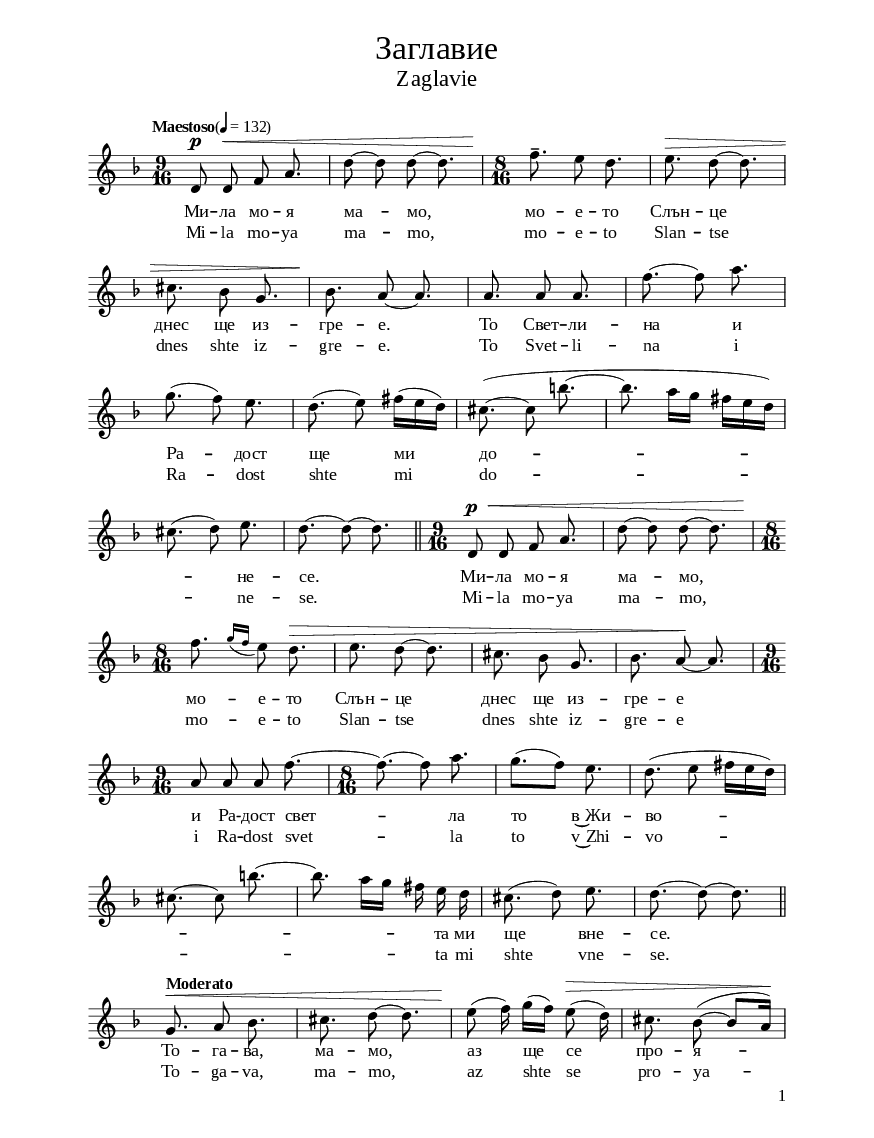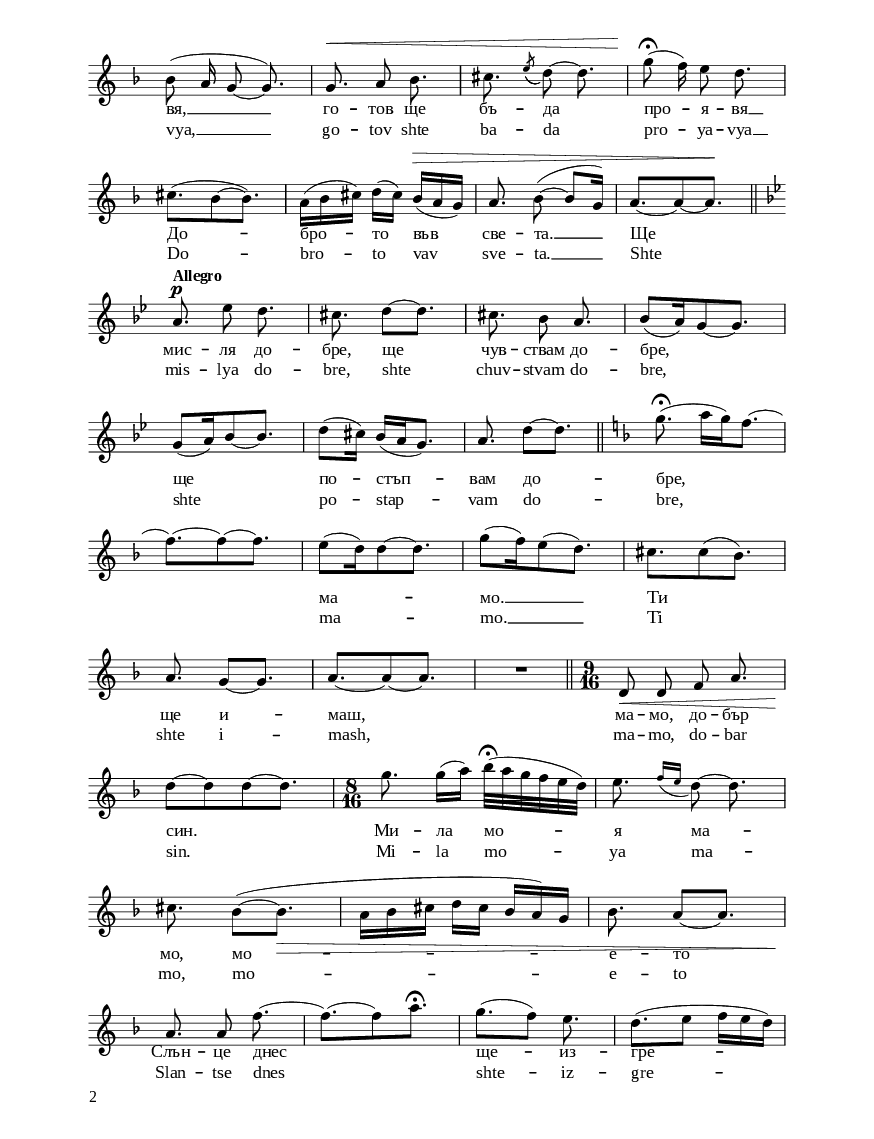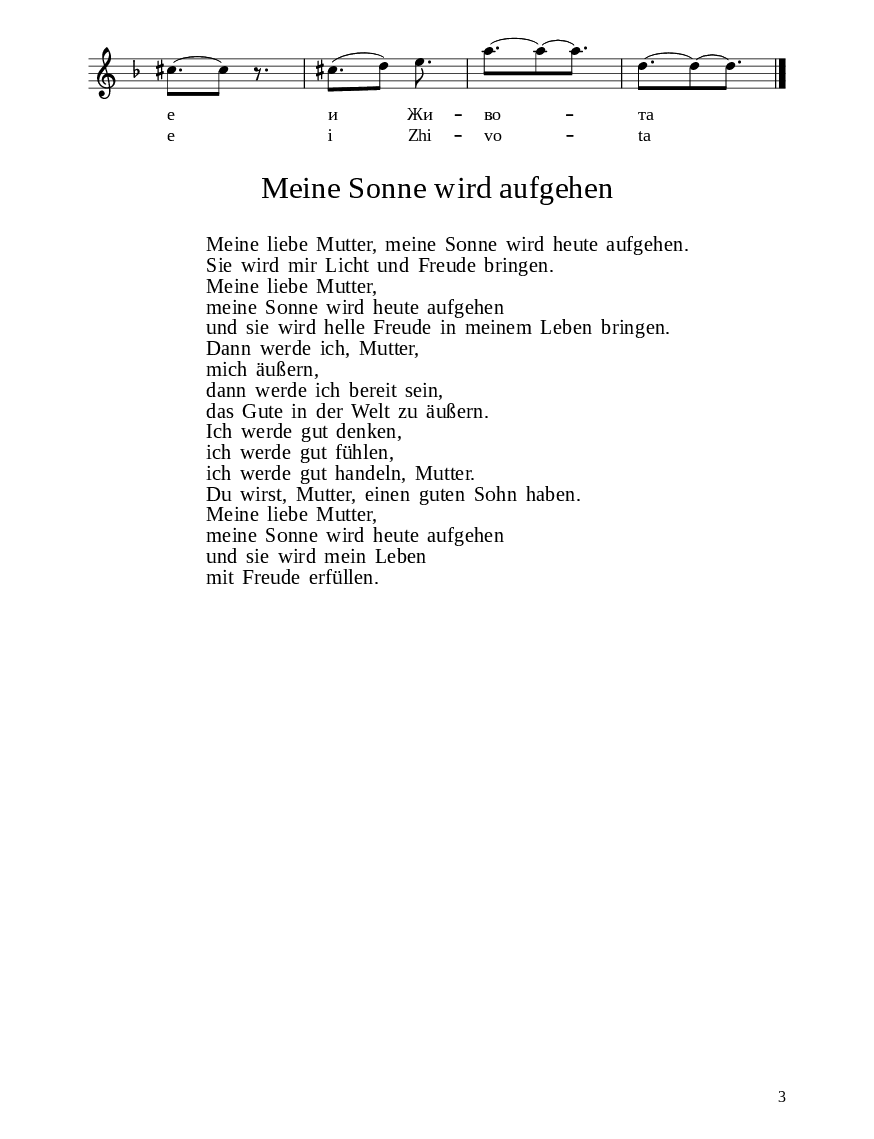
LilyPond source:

\version "2.20.0"

\paper {
  #(set-paper-size "a5")
}

\bookpart {
  \paper {
    print-all-headers = ##t
    print-page-number = ##t
    print-first-page-number = ##t

    % put page numbers on the bottom
    oddHeaderMarkup = \markup ""
    evenHeaderMarkup = \markup ""
    oddFooterMarkup = \markup
    \fill-line {
      ""
      \on-the-fly #print-page-number-check-first \fromproperty #'page:page-number-string
    }
    evenFooterMarkup = \markup
    \fill-line {
      \on-the-fly #print-page-number-check-first \fromproperty #'page:page-number-string
      ""
    }

    left-margin = 1.5\cm
    right-margin = 1.5\cm
    top-margin = 1.6\cm
    bottom-margin = 1.2\cm
    ragged-bottom = ##t % do not spread the staves to fill the whole vertical space

    % change lyrics and titles font (affects notes also)
    fonts =
    #(make-pango-font-tree
      "Times New Roman"
      "DejaVu Sans"
      "DejaVu Sans Mono"
      (/ (* staff-height pt) 3.6))

    % change distance between staves
    system-system-spacing =
    #'((basic-distance . 12)
       (minimum-distance . 6)
       (padding . 1)
       (stretchability . 12))
  }

  \header {
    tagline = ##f
  }

  \score{
    \layout {
      indent = 0.0\cm % remove first line indentation
      %ragged-last = ##t % do not spread last line to fill the whole space
      \context {
        \Score
        \omit BarNumber %remove bar numbers
      } % context

      \context {
        % change staff size
        \Staff
        fontSize = #+0 % affects notes size only
        \override StaffSymbol #'staff-space = #(magstep -3)
        \override StaffSymbol #'thickness = #0.5
        \override BarLine #'hair-thickness = #1
        %\override StaffSymbol #'ledger-line-thickness = #'(0 . 0)
      }

      \context {
        % adjust space between staff and lyrics and between the two lyric lines
        \Lyrics
        \override VerticalAxisGroup.nonstaff-relatedstaff-spacing = #'((basic-distance . 4.5))
        \override VerticalAxisGroup.nonstaff-nonstaff-spacing = #'((minimum-distance . 2))
      }
    } % layout

    \new Voice \absolute {
      \clef treble
      \key d \minor
      \time 9/16
      \tempo \markup {
        % make tempo note smaller
        \concat {
          "Maestoso" \normal-text { "(" }
          \teeny \general-align #Y #DOWN \note #"4" #0.8
          \normal-text { " = 132)" }
        }
      }
      \autoBeamOff
      d'8 ^\p  d'8 ^\<  f'8  a'8. | % 2
      d''8 ~   d''8  d''8 ~  d''8.
      | % 3
      \time 8/16  | % 3
      f''8. -- ^\!  e''8  d''8. | % 4
      e''8. ^\>  d''8 ~  d''8. \break | % 5
      cis''8.  bes'8  g'8. | % 6
      bes'8. ^\!  a'8 ~   a'8. | % 7
      a'8.  a'8  a'8. | % 8
      f''8. ~   f''8  a''8. \break | % 9
      g''8. (   f''8 ) e''8. |
      d''8. (   e''8 )   fis''16 ( [
      e''16  d''16 ) ] | % 11
      cis''8. ( ~   cis''8  b''8. ~  | % 12
      b''8.  a''16 [  g''16 ]  fis''16
      [  e''16  d''16 ) ] \break | % 13
      cis''8. (   d''8 )   e''8. | % 14
      d''8. ~   d''8 ~  d''8. \bar "||"
      \time 9/16  | % 15
      d'8 ^\p ^\<  d'8  f'8  a'8. | % 16
      d''8 ~   d''8  d''8 ~  d''8.
      \break | % 17
      \time 8/16  | % 17
      f''8. ^\! \grace {  g''16 ( [  f''16 ] }
      e''8 )  d''8. ^\> | % 18
      e''8.  d''8 ~   d''8.  | % 19
      cis''8.  bes'8  g'8. |
      bes'8.  a'8 ~  ^\!  a'8.  \break | % 21
      \time 9/16  | % 21
      a'8  a'8  a'8   f''8. ~  | % 22
      \time 8/16  | % 22
      f''8. ~   f''8   a''8. | % 23
      g''8. ( [  f''8 ) ]  e''8. | % 24
      d''8. (   e''8   fis''16 [
      e''16  d''16 ) ] \break | % 25
      cis''8. ~   cis''8  b''8. ~  | % 26
      b''8.  a''16   [g''16 ] fis''16
      e''16  d''16 | % 27
      cis''8. (   d''8 )  e''8.  | % 28
      d''8. ~   d''8 ~  d''8.  \bar "||"
      \break | % 29
      g'8. ^\markup{ \bold {Moderato} } ^\<  a'8
      bes'8. |
      cis''8.  d''8 ~   d''8.  | % 31
      e''8 (  ^\!  f''16 )   g''16 (
      [f''16] )  e''8 ( ^\>  d''16 )  | % 32
      cis''8.   bes'8 ( ~   bes'8 [  a'16
      ) ] ^\! \break | % 33
      bes'8 (    a'16   g'8 ~  g'8. )  | % 34
      g'8. ^\<  a'8  bes'8. | % 35
      cis''8. \acciaccatura {  e''8 ( }  d''8 )
      ~  d''8. | % 36
      g''8 ( ^\fermata  _\!  f''16 )   e''8
      d''8.  | % 37
      cis''8. ( [  bes'8 ~  bes'8. ) ] | % 38
      a'16 ( [  bes'16  cis''16 ) ]
      d''16 ( [  cis''16 ) ]  bes'16 ( [ ^\>  a'16
      g'16 ) ] | % 39
      a'8.  bes'8 ( ~  bes'8 [  g'16 ) ] |

      a'8. ~ [  a'8 ~  a'8. ] ^\! \bar "||"
      \break | % 41
      \key bes \major | % 41
      a'8. ^\p ^\markup{ \bold {Allegro} }  es''8
      d''8. | % 42
      cis''8.  d''8 ~ [  d''8. ] | % 43
      cis''8.  bes'8  a'8. | % 44
      bes'8 ( [  a'16 )  g'8 ~  g'8. ] \break
      | % 45
      g'8 ( [  a'16 )  bes'8 ~  bes'8. ] | % 46
      d''8 ( [  cis''16 ) ]  bes'16 ( [
      a'16  g'8. ) ] | % 47
      a'8.  d''8 ~ [  d''8. ] \bar "||"
      \key f \major | % 48
      g''8. ( ^\fermata  a''16 [  g''16 )
      f''8. ~ ] \break | % 49
      f''8. ~ [  f''8 ~  f''8. ] |
      e''8 ( [  d''16 )  d''8 ~  d''8.
      ] | % 51
      g''8 ( [  f''16 )  e''8 (  d''8.
      ) ] | % 52
      cis''8. [  cis''8 (  bes'8. ) ] \break | % 53
      a'8.  g'8 ~ [  g'8. ] | % 54
      a'8. ~ [  a'8 ~  a'8. ] | % 55
      R2 \bar "||"
      \time 9/16  | % 56
      d'8 _\<  d'8  f'8  a'8. \break | % 57
      d''8 ~ [ _\!  d''8  d''8 ~  d''8.
      ] | % 58
      \time 8/16  | % 58
      g''8.  g''16 ( [  a''16 ) ]
      bes''32 ( ^\fermata [  a''32  g''32  f''32
      e''32  d''32 ) ] | % 59
      e''8. \grace {  f''16 ( [  e''16 ] }
      d''8 ) ~  d''8. \break |
      cis''8.  bes'8 ( ~ [  bes'8. ] _\> | % 61
      a'16 [  bes'16  cis''16 ]  d''16
      [  cis''16 ]  bes'16 [  a'16 )  g'16 ]
      | % 62
      bes'8.  a'8 ~ [  a'8. ] \break | % 63
      a'8. _\!  a'8  f''8. ~ | % 64
      f''8. ~ [  f''8  a''8. ^\fermata ] | % 65
      g''8. ( [  f''8 ) ]  e''8. | % 66
      d''8. ( [  e''8 ]  f''16 [  e''16
      d''16 ) ] \break | % 67
      cis''8. ~ [  cis''8 ] r8. | % 68
      cis''8. ( [  d''8 ) ]  e''8. | % 69
      a''8. ~ [  a''8 ~  a''8. ] |

      d''8. ~ [  d''8 ~  d''8. ] \bar "|."
    }

    \addlyrics {
      Ми -- ла мо -- я ма -- мо,
      мо -- е -- то Слън -- це  днес
      ще из -- гре -- е.  То Свет --
      ли -- на  и Ра -- дост ще
      ми   до  -- \skip1 не -- се.
      Ми -- ла мо -- я ма -- мо,
      мо --  е -- то Слън -- це
      днес ще из -- гре -- е  и
      Ра -- дост свет --  ла то
      в~Жи -- во  --
      \skip1 \skip1 \skip1 \skip1 та ми ще
      вне -- се.   То -- га -- ва, ма
      -- мо,  аз  ще  се  про
      -- я --  вя,  __   го --
      тов ще бъ --   да  про
      -- я -- вя  __  До --  бро
      -- то   във све --
      та.  __  Ще мис -- ля до --
      бре,  ще чув -- ствам до --
      бре,  ще  по -- стъп --
      вам   до -- бре,  ма --
      мо.  __   Ти  ще
      и -- маш,  ма -- мо,  до --
      бър  син.   Ми -- ла мо --
      я ма  -- мо,  мо -- е -- то
      Слън --  це
      днес ще  --
      из -- гре -- е  и Жи
      -- во --  та ми  то с~Ра
      --    дост  ще  из
      -- пъл --  ни.
    }
    \addlyrics {
      Mi -- la mo -- ya ma -- mo,
      mo -- e -- to Slan -- tse  dnes
      shte iz -- gre -- e.  To Svet --
      li -- na  i Ra -- dost shte
      mi   do  --
      \skip1 ne -- se.
      Mi -- la mo -- ya ma -- mo,
      mo --  e -- to Slan -- tse
      dnes shte iz -- gre -- e  i
      Ra -- dost svet --  la to
      v~Zhi -- vo  --
      \skip1 \skip1 \skip1 \skip1 ta mi shte
      vne -- se.   To -- ga -- va, ma
      -- mo,  az  shte  se  pro
      -- ya --  vya,  __   go --
      tov shte ba --   da  pro
      -- ya -- vya  __  Do --  bro
      -- to   vav sve --
      ta.  __  Shte mis -- lya do --
      bre,  shte chuv -- stvam do --
      bre,  shte  po -- stap --
      vam   do -- bre,  ma --
      mo.  __   Ti  shte
      i -- mash,  ma -- mo,  do --
      bar  sin.   Mi -- la mo --
      ya ma  -- mo,  mo -- e -- to
      Slan --  tse
      dnes shte  --
      iz -- gre -- e  i Zhi
      -- vo --  ta mi  to s~Ra
      --    dost  shte  iz
      -- pal --  ni.
    }

    \header {
      title = \markup \column \normal-text \fontsize #2.5 {
        \center-align
        \line { Заглавие }
        \vspace #-0.6
        \center-align
        \line \fontsize #-3 { Zaglavie }
        \vspace #-0.8
        \center-align
        \line \fontsize #-3 { " " }
      }
    }

    \midi{}

  } % score



  % include foreign translation(s) of the song
  \version "2.20.0"

\markup \fill-line { \fontsize #6 "Meine Sonne wird aufgehen" }
\markup \null
\markup \null
\markup \fontsize #+2.5 {
  \hspace #10
  \override #'(baseline-skip . 2)

  \column {
    \line { " " }

\line { " "Meine liebe Mutter, meine Sonne wird heute aufgehen. }

\line { " "Sie wird mir Licht und Freude bringen.}

\line { " "Meine liebe Mutter,}

\line { " "meine Sonne wird heute aufgehen}

\line { " "und sie wird helle Freude in meinem Leben bringen.}

\line { " "Dann werde ich, Mutter,}

\line { " "mich äußern,}

\line { " "dann werde ich bereit sein,}

\line { " "das Gute in der Welt zu äußern. }

\line { " "Ich werde gut denken,}

\line { " "ich werde gut fühlen,}

\line { " "ich werde gut handeln, Mutter.}

\line { " "Du wirst, Mutter, einen guten Sohn haben.}

\line { " "Meine liebe Mutter,}

\line { " "meine Sonne wird heute aufgehen }

\line { " "und sie wird mein Leben }

\line { " "mit Freude erfüllen. }

  }
}


} % bookpart
